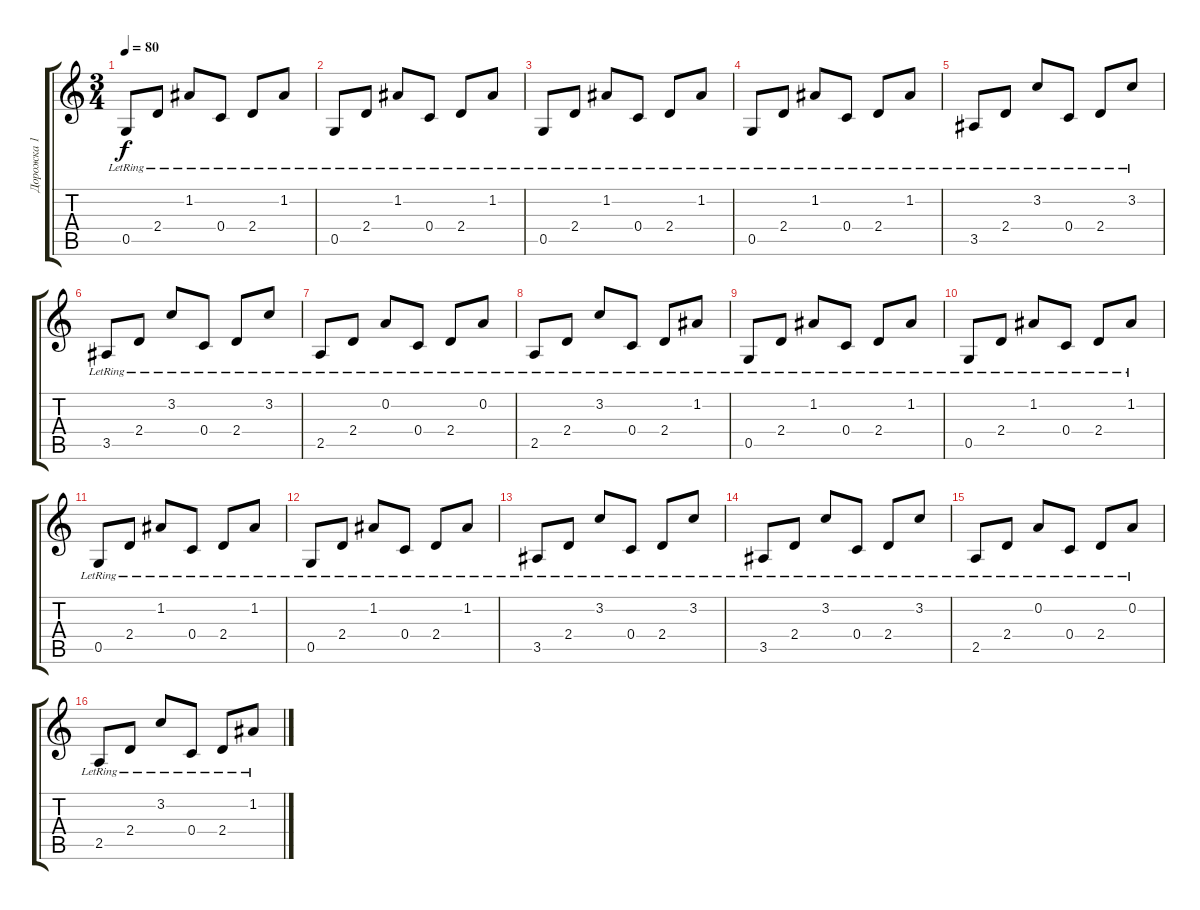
\track ("Дорожка 1" "Дорожка 1") {instrument electricguitarjazz}
\staff {score tabs}
\tuning (D4 A3 F3 C3 G2 D2) {hide}
\ts (3 4)
\tempo 80
\clef g2
\ks c
0.5{lr}.8{dy f instrument electricguitarjazz} 2.4{lr}.8 1.2{lr}.8 0.4{lr}.8 2.4{lr}.8 1.2{lr}.8 |
0.5{lr}.8 2.4{lr}.8 1.2{lr}.8 0.4{lr}.8 2.4{lr}.8 1.2{lr}.8 |
0.5{lr}.8 2.4{lr}.8 1.2{lr}.8 0.4{lr}.8 2.4{lr}.8 1.2{lr}.8 |
0.5{lr}.8 2.4{lr}.8 1.2{lr}.8 0.4{lr}.8 2.4{lr}.8 1.2{lr}.8 |
3.5{lr}.8 2.4{lr}.8 3.2{lr}.8 0.4{lr}.8 2.4{lr}.8 3.2{lr}.8 |
3.5{lr}.8 2.4{lr}.8 3.2{lr}.8 0.4{lr}.8 2.4{lr}.8 3.2{lr}.8 |
2.5{lr}.8 2.4{lr}.8 0.2{lr}.8 0.4{lr}.8 2.4{lr}.8 0.2{lr}.8 |
2.5{lr}.8 2.4{lr}.8 3.2{lr}.8 0.4{lr}.8 2.4{lr}.8 1.2{lr}.8 |
0.5{lr}.8 2.4{lr}.8 1.2{lr}.8 0.4{lr}.8 2.4{lr}.8 1.2{lr}.8 |
0.5{lr}.8 2.4{lr}.8 1.2{lr}.8 0.4{lr}.8 2.4{lr}.8 1.2{lr}.8 |
0.5{lr}.8 2.4{lr}.8 1.2{lr}.8 0.4{lr}.8 2.4{lr}.8 1.2{lr}.8 |
0.5{lr}.8 2.4{lr}.8 1.2{lr}.8 0.4{lr}.8 2.4{lr}.8 1.2{lr}.8 |
3.5{lr}.8 2.4{lr}.8 3.2{lr}.8 0.4{lr}.8 2.4{lr}.8 3.2{lr}.8 |
3.5{lr}.8 2.4{lr}.8 3.2{lr}.8 0.4{lr}.8 2.4{lr}.8 3.2{lr}.8 |
2.5{lr}.8 2.4{lr}.8 0.2{lr}.8 0.4{lr}.8 2.4{lr}.8 0.2{lr}.8 |
2.5{lr}.8 2.4{lr}.8 3.2{lr}.8 0.4{lr}.8 2.4{lr}.8 1.2{lr}.8
